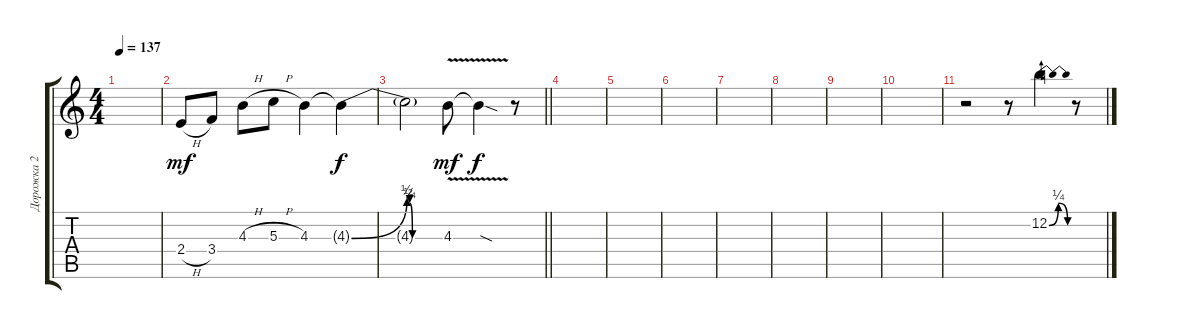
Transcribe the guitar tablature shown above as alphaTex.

\track ("Дорожка 2" "Дорожка 2") {instrument overdrivenguitar}
\staff {score tabs}
\tuning (E4 B3 G3 D3 A2 E2) {hide}
\ts (4 4)
\tempo 137
\clef g2
\ks c
|
2.4{h}.8{dy mf instrument overdrivenguitar} 3.4.8 4.3{h}.8 5.3{h}.8 4.3.4 4.3{be (bend 0 0 60 2) t}.4{dy f} |
\barLineRight lightlight
4.3{be (custom 0 2 5 1 10 0 15 0 60 0) t}.2 4.3{v}.8{dy mf} 4.3{sod t}.4{dy f} r.8 |
|
|
|
|
|
|
|
r.2 r.8 12.2{be (bendrelease 0 0 30 1 45 1 60 0)}.4 r.8
